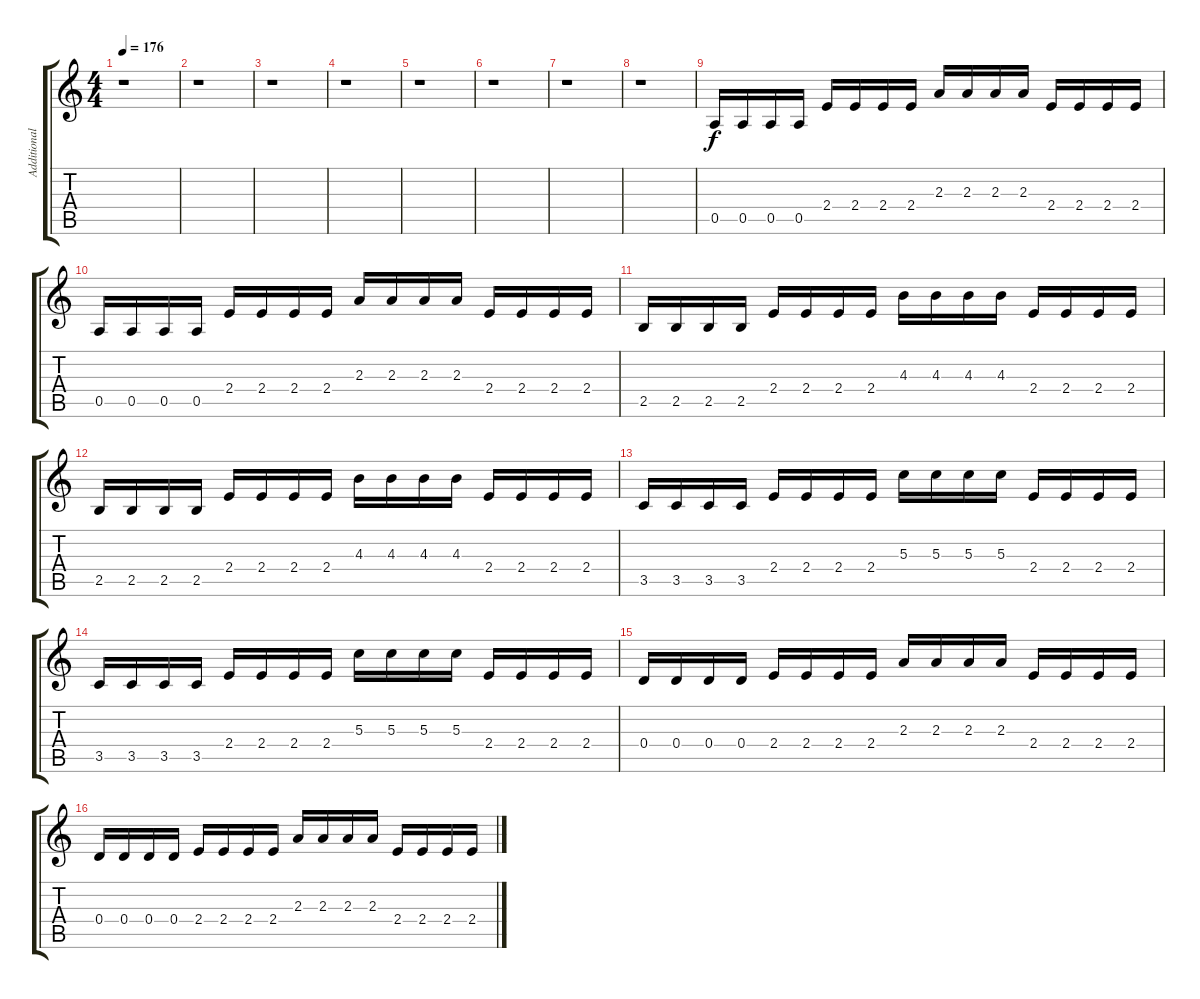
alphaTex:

\track ("Additional Guitar" "Additional") {instrument distortionguitar}
\staff {score tabs}
\tuning (E4 B3 G3 D3 A2 E2) {hide}
\ts (4 4)
\tempo 176
\clef g2
\ks c
r.1{dy f} |
r.1 |
r.1 |
r.1 |
r.1 |
r.1 |
r.1 |
r.1 |
0.5.16 0.5.16 0.5.16 0.5.16 2.4.16 2.4.16 2.4.16 2.4.16 2.3.16 2.3.16 2.3.16 2.3.16 2.4.16 2.4.16 2.4.16 2.4.16 |
0.5.16 0.5.16 0.5.16 0.5.16 2.4.16 2.4.16 2.4.16 2.4.16 2.3.16 2.3.16 2.3.16 2.3.16 2.4.16 2.4.16 2.4.16 2.4.16 |
2.5.16 2.5.16 2.5.16 2.5.16 2.4.16 2.4.16 2.4.16 2.4.16 4.3.16 4.3.16 4.3.16 4.3.16 2.4.16 2.4.16 2.4.16 2.4.16 |
2.5.16 2.5.16 2.5.16 2.5.16 2.4.16 2.4.16 2.4.16 2.4.16 4.3.16 4.3.16 4.3.16 4.3.16 2.4.16 2.4.16 2.4.16 2.4.16 |
3.5.16 3.5.16 3.5.16 3.5.16 2.4.16 2.4.16 2.4.16 2.4.16 5.3.16 5.3.16 5.3.16 5.3.16 2.4.16 2.4.16 2.4.16 2.4.16 |
3.5.16 3.5.16 3.5.16 3.5.16 2.4.16 2.4.16 2.4.16 2.4.16 5.3.16 5.3.16 5.3.16 5.3.16 2.4.16 2.4.16 2.4.16 2.4.16 |
0.4.16 0.4.16 0.4.16 0.4.16 2.4.16 2.4.16 2.4.16 2.4.16 2.3.16 2.3.16 2.3.16 2.3.16 2.4.16 2.4.16 2.4.16 2.4.16 |
0.4.16 0.4.16 0.4.16 0.4.16 2.4.16 2.4.16 2.4.16 2.4.16 2.3.16 2.3.16 2.3.16 2.3.16 2.4.16 2.4.16 2.4.16 2.4.16
